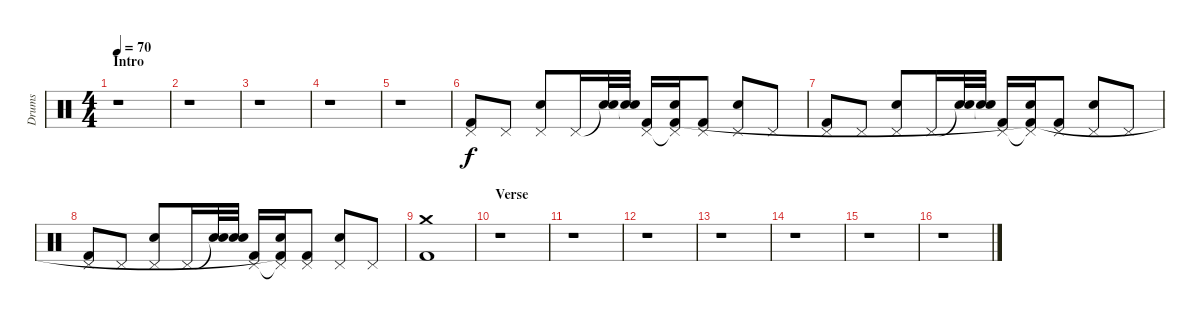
\track ("Drums" "Drums") {instrument percussion}
\staff {score}
\articulation defaults
\ts (4 4)
\section ("" "Intro")
\tempo 70
\clef neutral
\ks c
r.1{dy f} |
r.1 |
r.1 |
r.1 |
r.1 |
("Pedal Hi-Hat (hit)" "Kick (hit) 2").8 "Pedal Hi-Hat (hit)".8 ("Pedal Hi-Hat (hit)" "Electric Snare (hit)").8 "Pedal Hi-Hat (hit)".16 ("Snare (hit)"{t} "Electric Snare (hit)").32 ("Snare (hit)"{t} "Electric Snare (hit)").32 ("Pedal Hi-Hat (hit)" "Kick (hit) 2").16 ("Pedal Hi-Hat (hit)"{t} "Electric Snare (hit)" "Kick (hit) 2").16 ("Pedal Hi-Hat (hit)" "Kick (hit) 2").8 ("Pedal Hi-Hat (hit)" "Electric Snare (hit)").8 "Pedal Hi-Hat (hit)".8 |
("Pedal Hi-Hat (hit)" "Kick (hit) 2").8 "Pedal Hi-Hat (hit)".8 ("Pedal Hi-Hat (hit)" "Electric Snare (hit)").8 "Pedal Hi-Hat (hit)".16 ("Snare (hit)"{t} "Electric Snare (hit)").32 ("Snare (hit)"{t} "Electric Snare (hit)").32 ("Pedal Hi-Hat (hit)" "Kick (hit) 2").16 ("Pedal Hi-Hat (hit)"{t} "Electric Snare (hit)" "Kick (hit) 2"{t}).16 ("Pedal Hi-Hat (hit)" "Kick (hit) 2").8 ("Pedal Hi-Hat (hit)" "Electric Snare (hit)").8 "Pedal Hi-Hat (hit)".8 |
("Pedal Hi-Hat (hit)" "Kick (hit) 2").8 "Pedal Hi-Hat (hit)".8 ("Pedal Hi-Hat (hit)" "Electric Snare (hit)").8 "Pedal Hi-Hat (hit)".16 ("Snare (hit)"{t} "Electric Snare (hit)").32 ("Snare (hit)"{t} "Electric Snare (hit)").32 ("Pedal Hi-Hat (hit)" "Kick (hit) 2").16 ("Pedal Hi-Hat (hit)"{t} "Electric Snare (hit)" "Kick (hit) 2"{t}).16 ("Pedal Hi-Hat (hit)" "Kick (hit) 2").8 ("Pedal Hi-Hat (hit)" "Electric Snare (hit)").8 "Pedal Hi-Hat (hit)".8 |
("Kick (hit) 2" "Crash medium (hit)").1 |
\section ("" "Verse")
r.1 |
r.1 |
r.1 |
r.1 |
r.1 |
r.1 |
r.1
